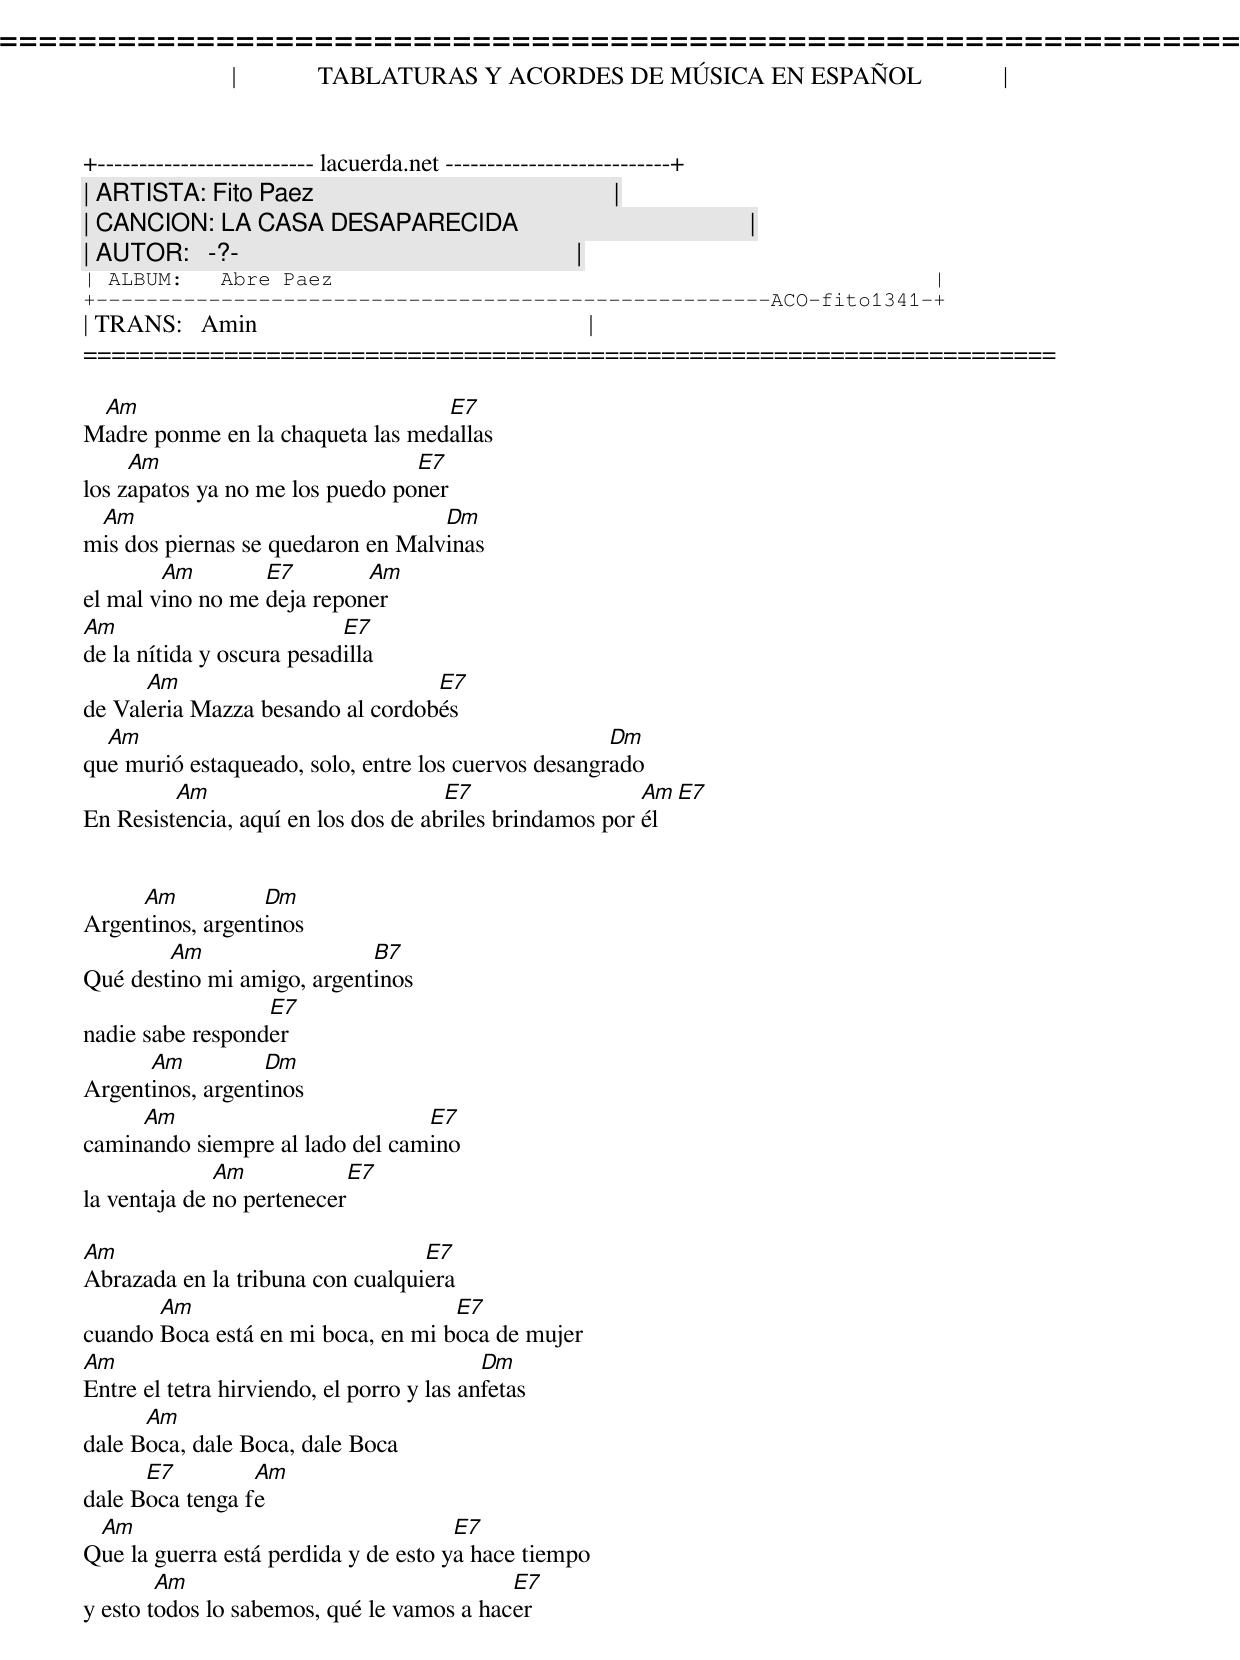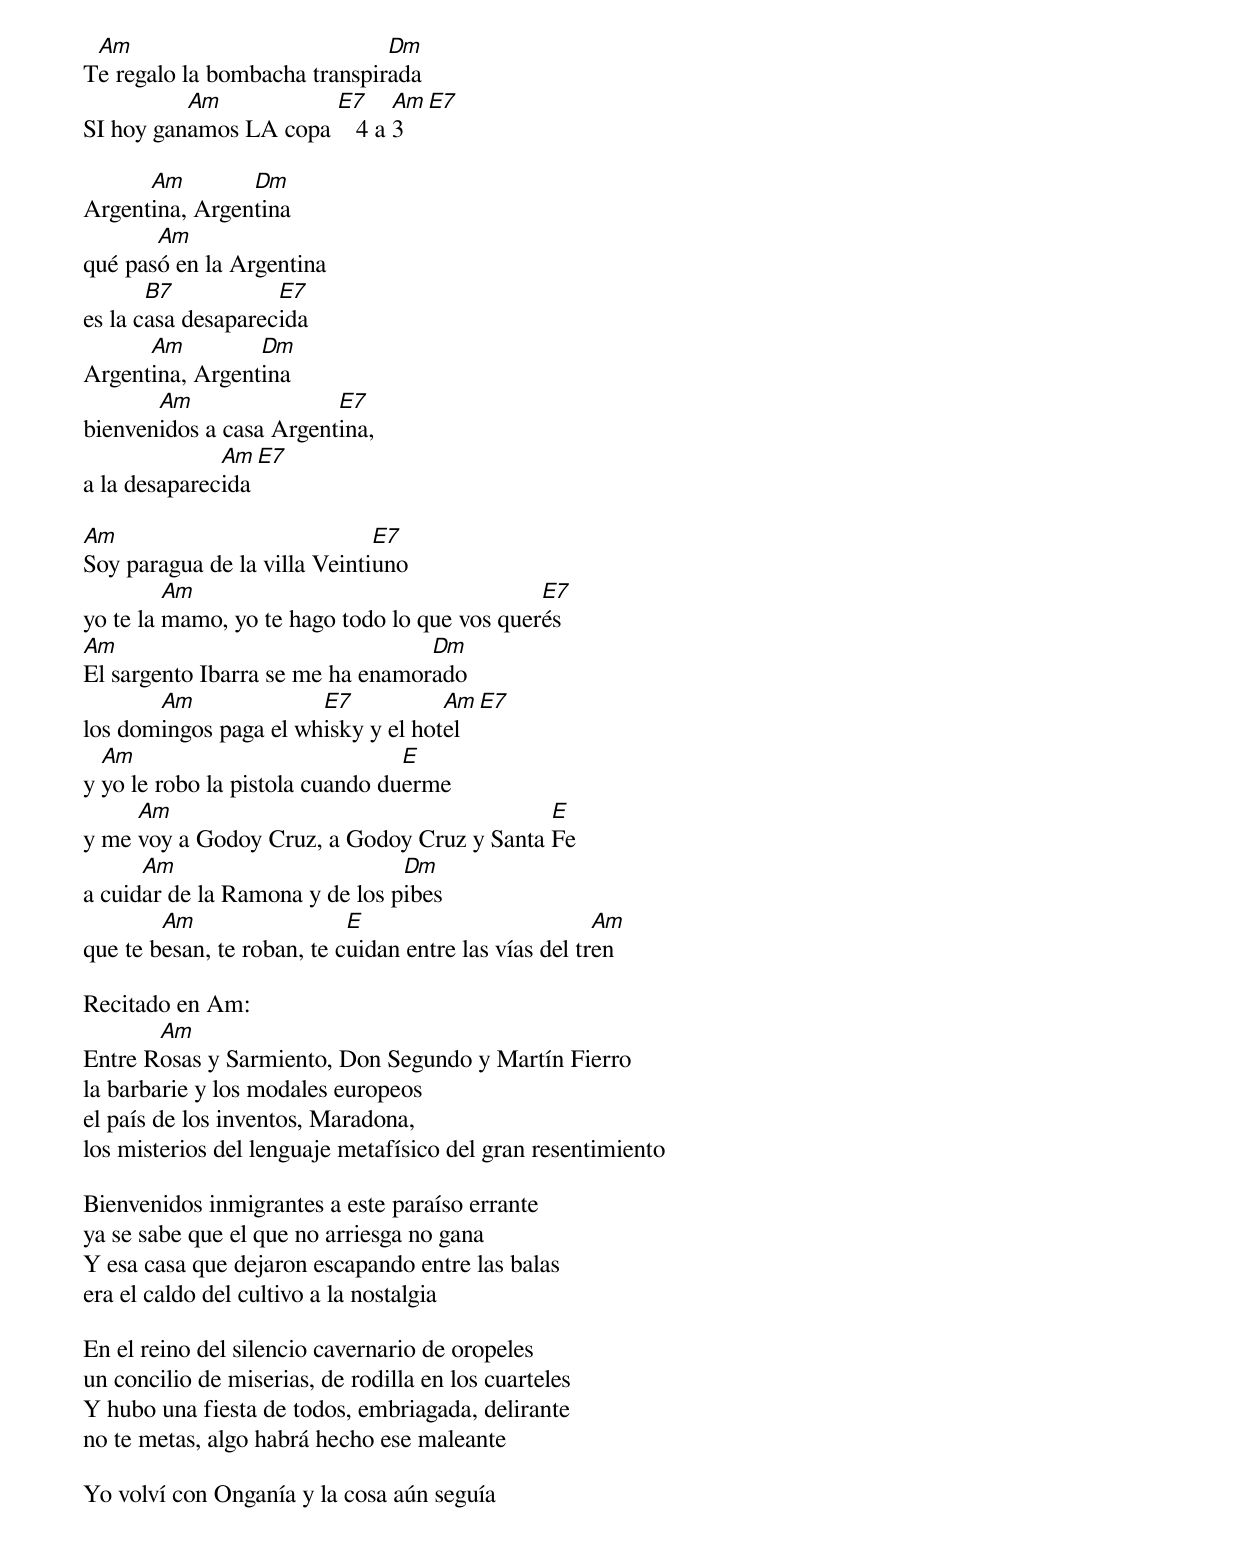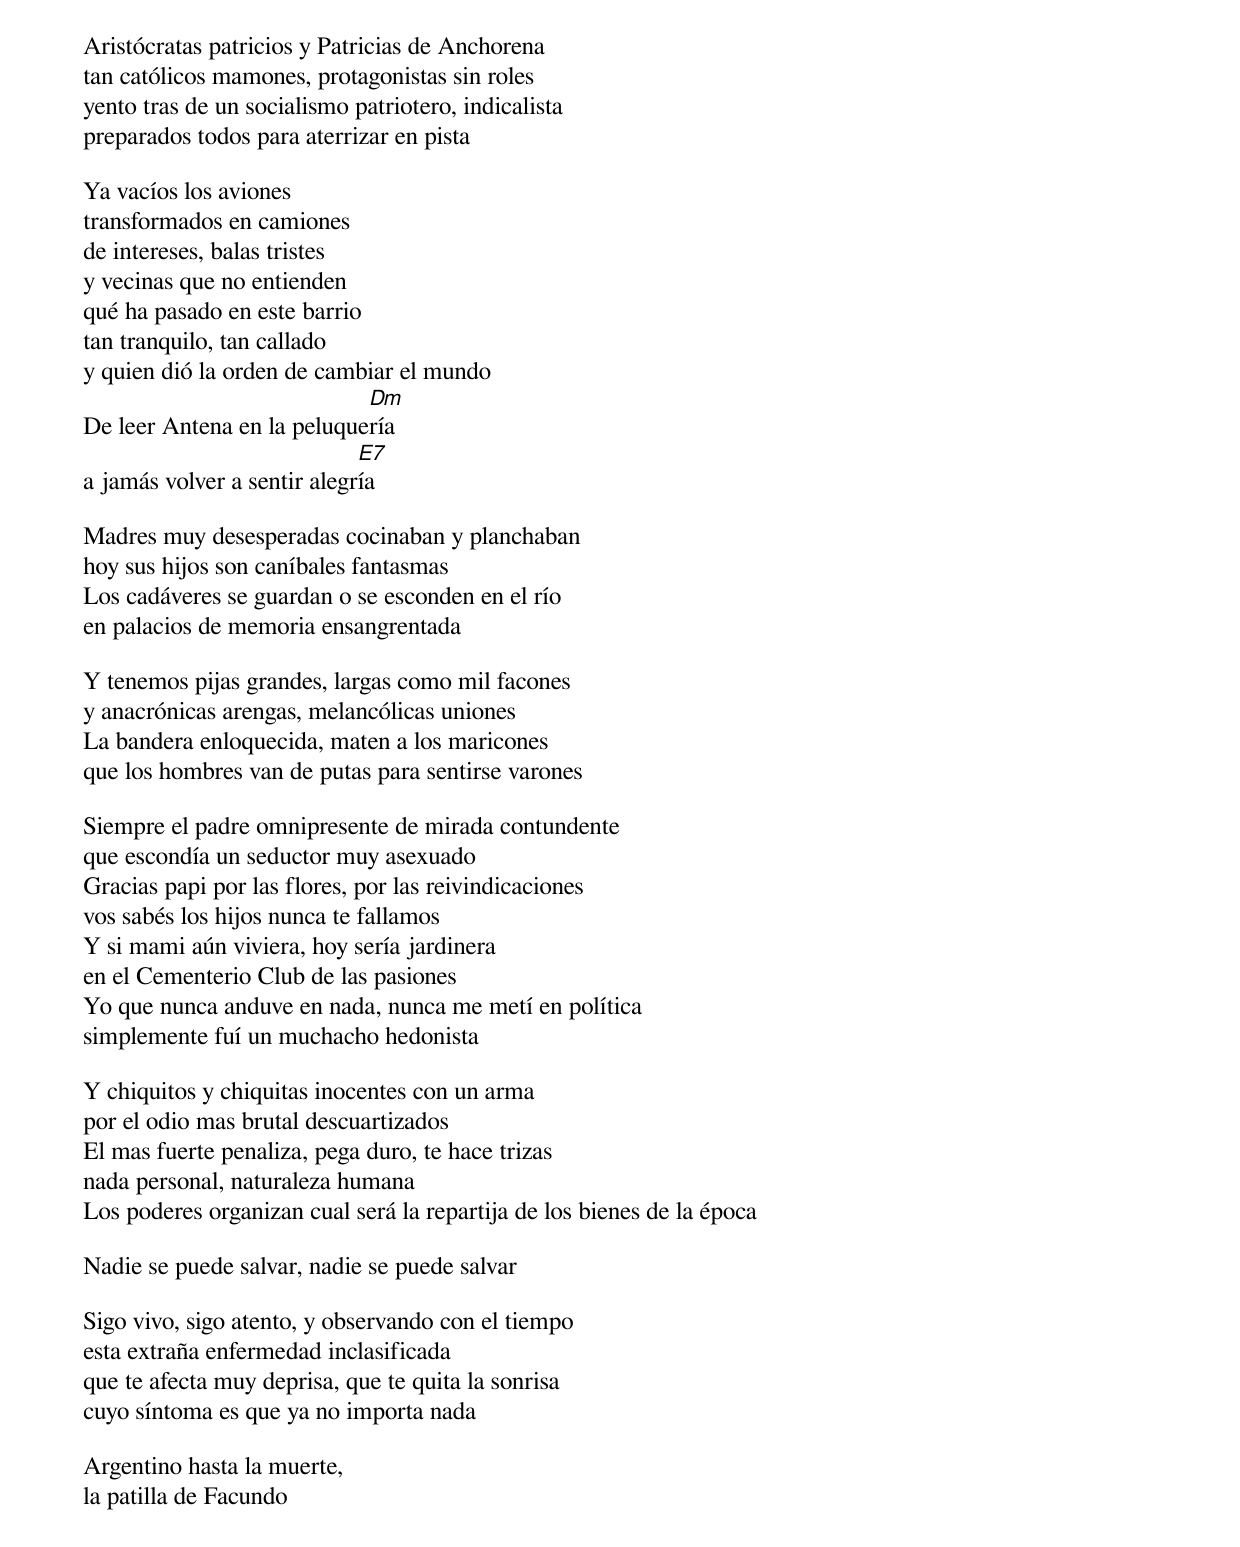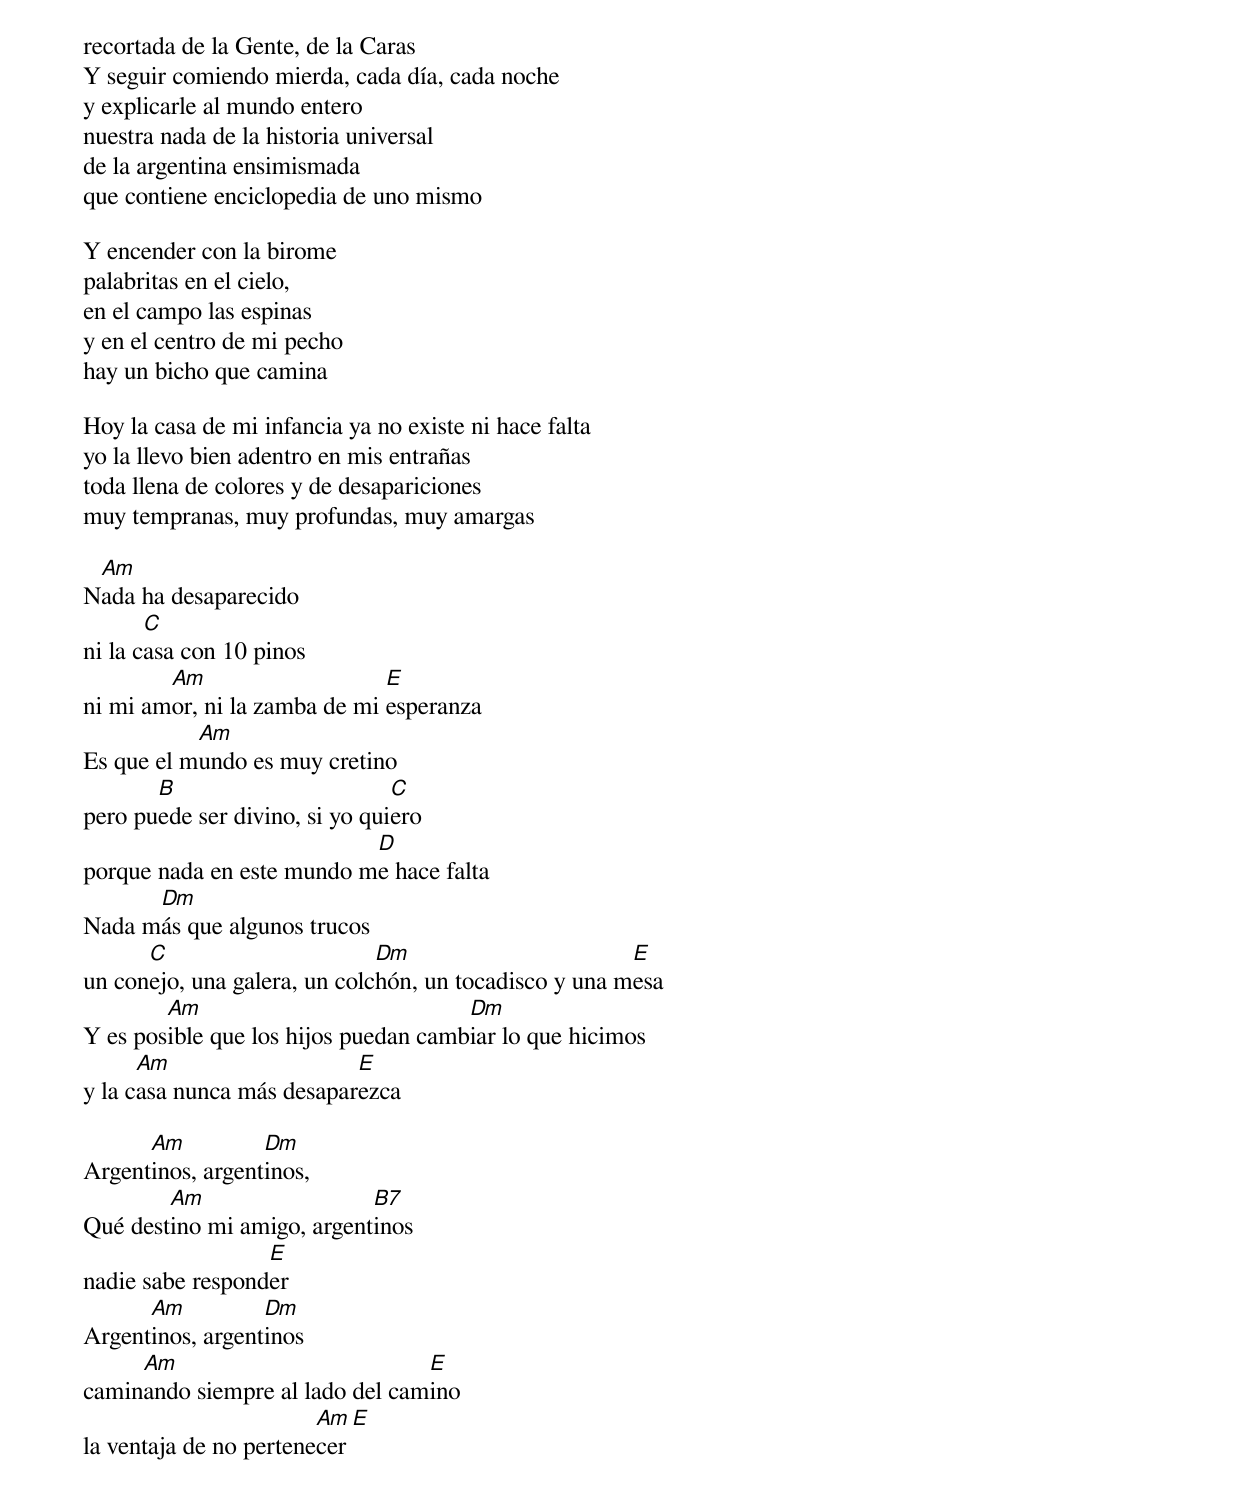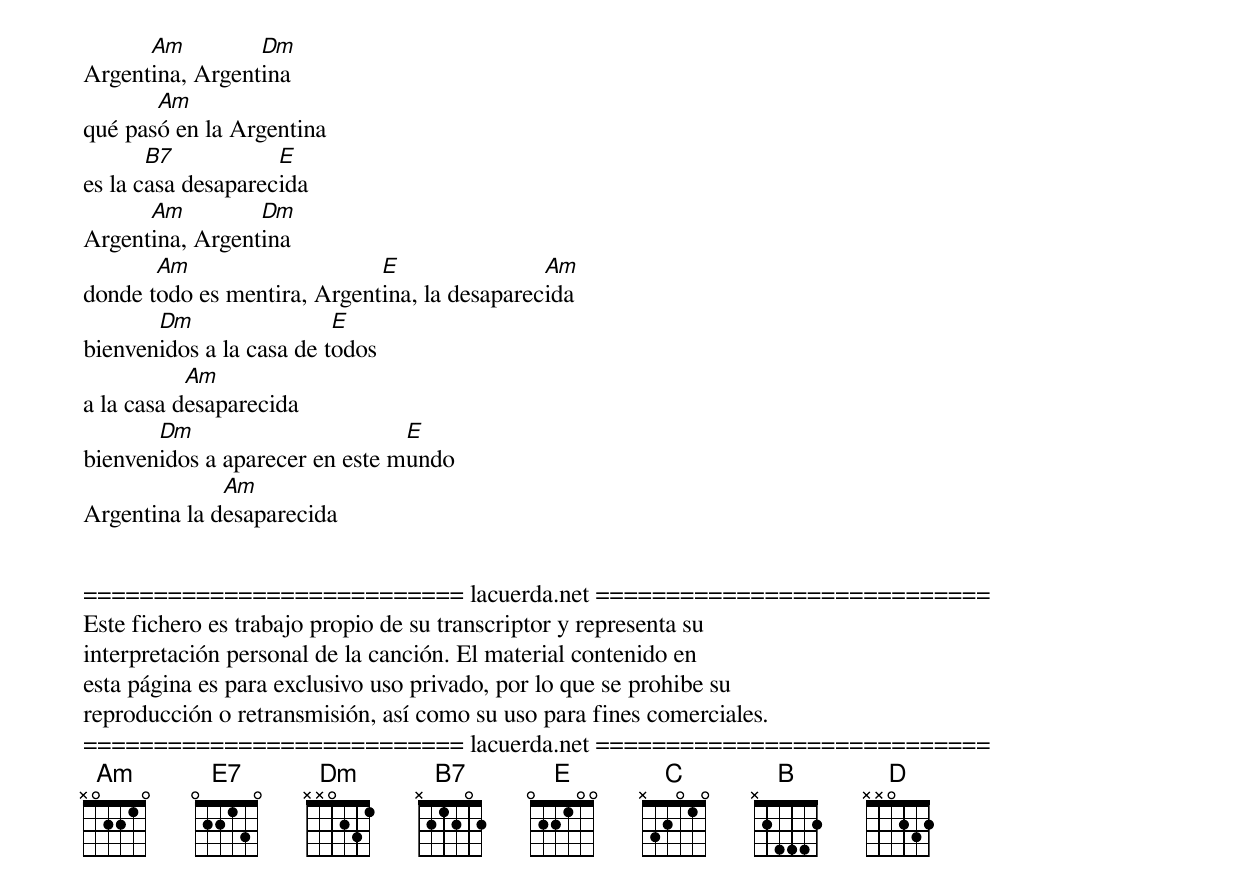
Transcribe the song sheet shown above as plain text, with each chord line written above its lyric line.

=====================================================================
|             TABLATURAS Y ACORDES DE MÚSICA EN ESPAÑOL             |
+-------------------------- lacuerda.net ---------------------------+
| ARTISTA: Fito Paez                                                |
| CANCION: LA CASA DESAPARECIDA                                     |
| AUTOR:   -?-                                                      |
| ALBUM:   Abre Paez                                                |
+------------------------------------------------------ACO-fito1341-+
| TRANS:   Amin                                                     |
=====================================================================

 Am                               E7
Madre ponme en la chaqueta las medallas
     Am                          E7
los zapatos ya no me los puedo poner
 Am                                Dm
mis dos piernas se quedaron en Malvinas
        Am        E7        Am
el mal vino no me deja reponer
Am                         E7
de la nítida y oscura pesadilla
      Am                          E7
de Valeria Mazza besando al cordobés
  Am                                                 Dm
que murió estaqueado, solo, entre los cuervos desangrado
         Am                          E7                  Am  E7
En Resistencia, aquí en los dos de abriles brindamos por él


     Am           Dm
Argentinos, argentinos
        Am                  B7
Qué destino mi amigo, argentinos
                  E7
nadie sabe responder
      Am          Dm
Argentinos, argentinos
     Am                          E7
caminando siempre al lado del camino
              Am            E7
la ventaja de no pertenecer

Am                                E7
Abrazada en la tribuna con cualquiera
       Am                           E7
cuando Boca está en mi boca, en mi boca de mujer
Am                                         Dm
Entre el tetra hirviendo, el porro y las anfetas
      Am
dale Boca, dale Boca, dale Boca
      E7         Am
dale Boca tenga fe
 Am                                   E7
Que la guerra está perdida y de esto ya hace tiempo
        Am                                 E7
y esto todos lo sabemos, qué le vamos a hacer
 Am                           Dm
Te regalo la bombacha transpirada
          Am           E7     Am  E7
SI hoy ganamos LA copa    4 a 3

      Am        Dm
Argentina, Argentina
       Am
qué pasó en la Argentina
       B7           E7
es la casa desaparecida
      Am         Dm
Argentina, Argentina
       Am                E7
bienvenidos a casa Argentina,
              Am  E7
a la desaparecida

Am                            E7
Soy paragua de la villa Veintiuno
         Am                                   E7
yo te la mamo, yo te hago todo lo que vos querés
Am                                Dm
El sargento Ibarra se me ha enamorado
       Am              E7           Am E7
los domingos paga el whisky y el hotel
  Am                             E
y yo le robo la pistola cuando duerme
     Am                                     E
y me voy a Godoy Cruz, a Godoy Cruz y Santa Fe
      Am                        Dm
a cuidar de la Ramona y de los pibes
        Am                  E                          Am
que te besan, te roban, te cuidan entre las vías del tren

Recitado en Am:
       Am
Entre Rosas y Sarmiento, Don Segundo y Martín Fierro
la barbarie y los modales europeos
el país de los inventos, Maradona,
los misterios del lenguaje metafísico del gran resentimiento

Bienvenidos inmigrantes a este paraíso errante
ya se sabe que el que no arriesga no gana
Y esa casa que dejaron escapando entre las balas
era el caldo del cultivo a la nostalgia

En el reino del silencio cavernario de oropeles
un concilio de miserias, de rodilla en los cuarteles
Y hubo una fiesta de todos, embriagada, delirante
no te metas, algo habrá hecho ese maleante

Yo volví con Onganía y la cosa aún seguía
Aristócratas patricios y Patricias de Anchorena
tan católicos mamones, protagonistas sin roles
yento tras de un socialismo patriotero, indicalista
preparados todos para aterrizar en pista

Ya vacíos los aviones
transformados en camiones
de intereses, balas tristes
y vecinas que no entienden
qué ha pasado en este barrio
tan tranquilo, tan callado
y quien dió la orden de cambiar el mundo
                            Dm
De leer Antena en la peluquería
                             E7
a jamás volver a sentir alegría

Madres muy desesperadas cocinaban y planchaban
hoy sus hijos son caníbales fantasmas
Los cadáveres se guardan o se esconden en el río
en palacios de memoria ensangrentada

Y tenemos pijas grandes, largas como mil facones
y anacrónicas arengas, melancólicas uniones
La bandera enloquecida, maten a los maricones
que los hombres van de putas para sentirse varones

Siempre el padre omnipresente de mirada contundente
que escondía un seductor muy asexuado
Gracias papi por las flores, por las reivindicaciones
vos sabés los hijos nunca te fallamos
Y si mami aún viviera, hoy sería jardinera
en el Cementerio Club de las pasiones
Yo que nunca anduve en nada, nunca me metí en política
simplemente fuí un muchacho hedonista

Y chiquitos y chiquitas inocentes con un arma
por el odio mas brutal descuartizados
El mas fuerte penaliza, pega duro, te hace trizas
nada personal, naturaleza humana
Los poderes organizan cual será la repartija de los bienes de la época

Nadie se puede salvar, nadie se puede salvar

Sigo vivo, sigo atento, y observando con el tiempo
esta extraña enfermedad inclasificada
que te afecta muy deprisa, que te quita la sonrisa
cuyo síntoma es que ya no importa nada

Argentino hasta la muerte,
la patilla de Facundo
recortada de la Gente, de la Caras
Y seguir comiendo mierda, cada día, cada noche
y explicarle al mundo entero
nuestra nada de la historia universal
de la argentina ensimismada
que contiene enciclopedia de uno mismo

Y encender con la birome
palabritas en el cielo,
en el campo las espinas
y en el centro de mi pecho
hay un bicho que camina

Hoy la casa de mi infancia ya no existe ni hace falta
yo la llevo bien adentro en mis entrañas
toda llena de colores y de desapariciones
muy tempranas, muy profundas, muy amargas

 Am
Nada ha desaparecido
       C
ni la casa con 10 pinos
        Am                    E
ni mi amor, ni la zamba de mi esperanza
           Am
Es que el mundo es muy cretino
       B                        C
pero puede ser divino, si yo quiero
                           D
porque nada en este mundo me hace falta
      Dm
Nada más que algunos trucos
      C                       Dm                       E
un conejo, una galera, un colchón, un tocadisco y una mesa
        Am                            Dm
Y es posible que los hijos puedan cambiar lo que hicimos
      Am                   E
y la casa nunca más desaparezca

      Am          Dm
Argentinos, argentinos,
        Am                  B7
Qué destino mi amigo, argentinos
                  E
nadie sabe responder
      Am          Dm
Argentinos, argentinos
     Am                          E
caminando siempre al lado del camino
                        Am   E
la ventaja de no pertenecer

      Am         Dm
Argentina, Argentina
       Am
qué pasó en la Argentina
       B7           E
es la casa desaparecida
      Am         Dm
Argentina, Argentina
       Am                    E                Am
donde todo es mentira, Argentina, la desaparecida
       Dm                 E
bienvenidos a la casa de todos
           Am
a la casa desaparecida
       Dm                       E
bienvenidos a aparecer en este mundo
              Am
Argentina la desaparecida


=========================== lacuerda.net ============================
Este fichero es trabajo propio de su transcriptor y representa su
interpretación personal de la canción. El material contenido en
esta página es para exclusivo uso privado, por lo que se prohibe su
reproducción o retransmisión, así como su uso para fines comerciales.
=========================== lacuerda.net ============================
